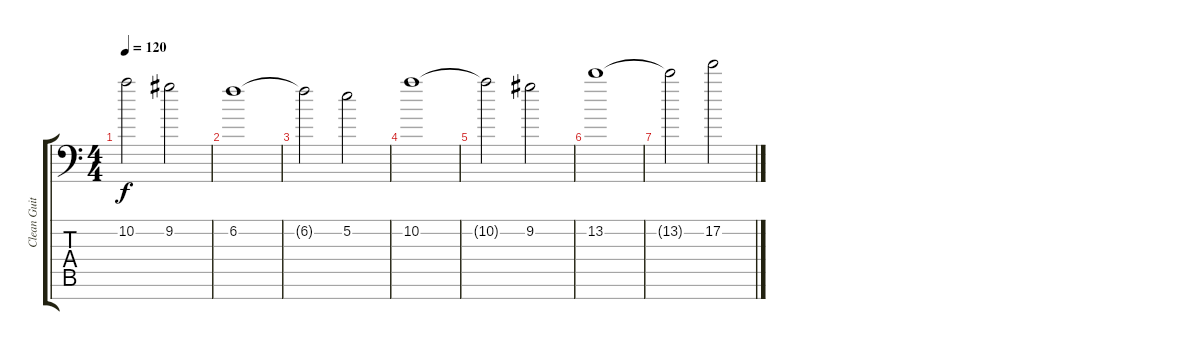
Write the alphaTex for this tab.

\track ("Clean Guitar Heavy Reverb" "Clean Guit") {instrument electricguitarclean}
\staff {score tabs}
\tuning (E4 B3 G3 D3 A2 E2 C-1) {hide}
\ts (4 4)
\tempo 120
\clef f4
\ks c
10.2{t}.2{dy f} 9.2.2 |
6.2.1 |
6.2{t}.2 5.2.2 |
10.2.1 |
10.2{t}.2 9.2.2 |
13.2.1 |
13.2{t}.2 17.2.2
